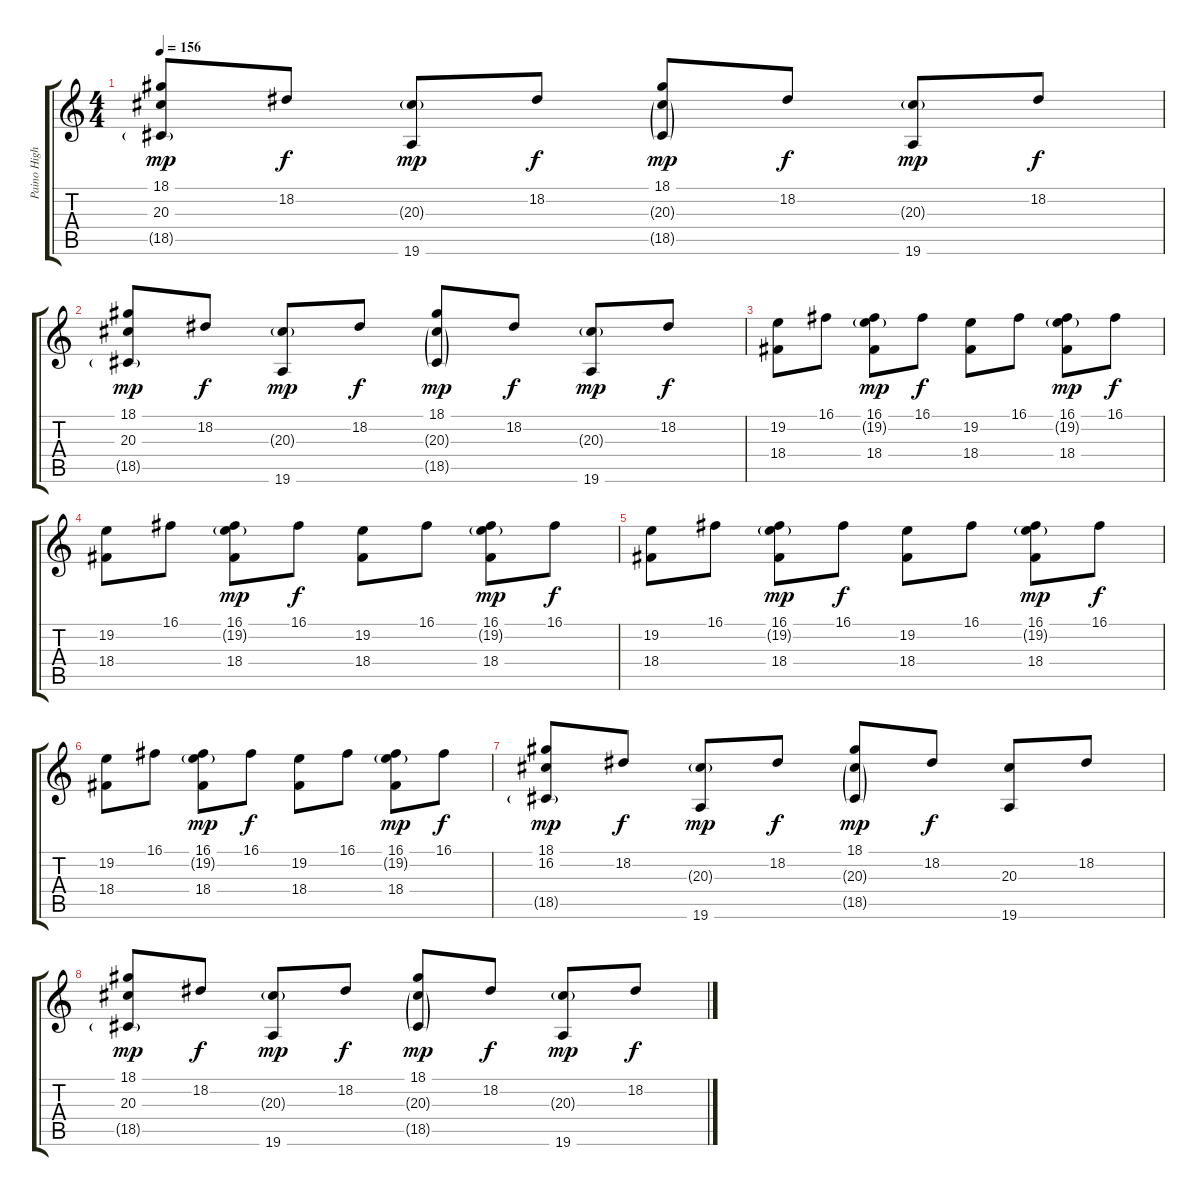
\track ("Paino High" "Paino High") {instrument acousticgrandpiano}
\staff {score tabs}
\tuning (D4 A3 F3 C3 G2 D2) {hide}
\ts (4 4)
\tempo 156
\clef g2
\ks c
(18.1 20.3 18.5{g}).8{dy mp} 18.2.8{dy f} (20.3{g} 19.6).8{dy mp} 18.2.8{dy f} (18.1 20.3{g} 18.5{g}).8{dy mp} 18.2.8{dy f} (20.3{g} 19.6).8{dy mp} 18.2.8{dy f} |
(18.1 20.3 18.5{g}).8{dy mp} 18.2.8{dy f} (20.3{g} 19.6).8{dy mp} 18.2.8{dy f} (18.1 20.3{g} 18.5{g}).8{dy mp} 18.2.8{dy f} (20.3{g} 19.6).8{dy mp} 18.2.8{dy f} |
(19.2 18.4).8 16.1.8 (16.1 19.2{g} 18.4).8{dy mp} 16.1.8{dy f} (19.2 18.4).8 16.1.8 (16.1 19.2{g} 18.4).8{dy mp} 16.1.8{dy f} |
(19.2 18.4).8 16.1.8 (16.1 19.2{g} 18.4).8{dy mp} 16.1.8{dy f} (19.2 18.4).8 16.1.8 (16.1 19.2{g} 18.4).8{dy mp} 16.1.8{dy f} |
(19.2 18.4).8 16.1.8 (16.1 19.2{g} 18.4).8{dy mp} 16.1.8{dy f} (19.2 18.4).8 16.1.8 (16.1 19.2{g} 18.4).8{dy mp} 16.1.8{dy f} |
(19.2 18.4).8 16.1.8 (16.1 19.2{g} 18.4).8{dy mp} 16.1.8{dy f} (19.2 18.4).8 16.1.8 (16.1 19.2{g} 18.4).8{dy mp} 16.1.8{dy f} |
(18.1 16.2 18.5{g}).8{dy mp} 18.2.8{dy f} (20.3{g} 19.6).8{dy mp} 18.2.8{dy f} (18.1 20.3{g} 18.5{g}).8{dy mp} 18.2.8{dy f} (20.3 19.6).8 18.2.8 |
(18.1 20.3 18.5{g}).8{dy mp} 18.2.8{dy f} (20.3{g} 19.6).8{dy mp} 18.2.8{dy f} (18.1 20.3{g} 18.5{g}).8{dy mp} 18.2.8{dy f} (20.3{g} 19.6).8{dy mp} 18.2.8{dy f}
